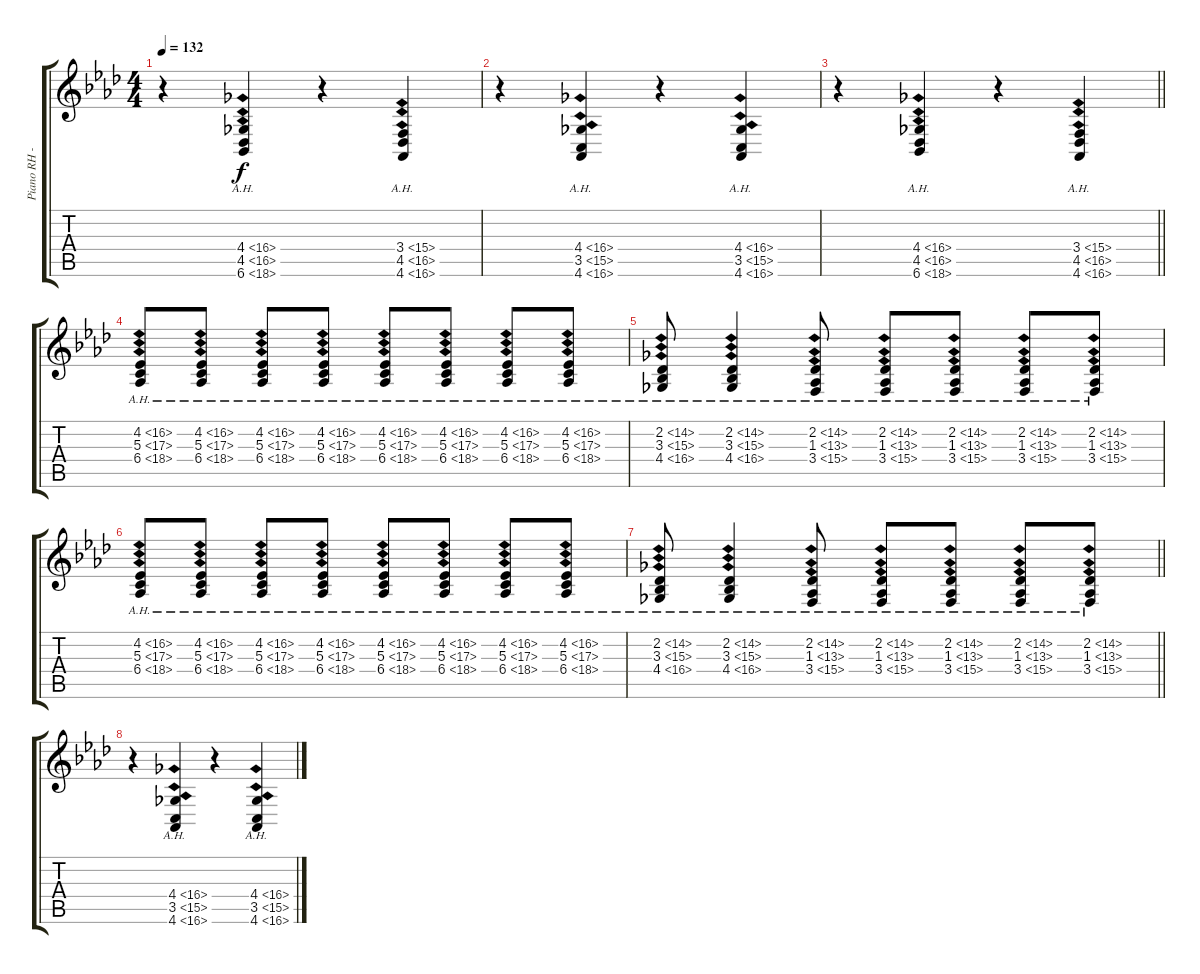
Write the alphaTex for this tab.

\track ("Piano RH - Elton John" "Piano RH -") {instrument acousticgrandpiano}
\staff {score tabs}
\tuning (E4 B3 G3 D3 A2 E2) {hide}
\ts (4 4)
\tempo 132
\clef g2
\ks ab
r.4{dy f} (4.4{ah 12} 4.5{ah 12} 6.6{ah 12}).4 r.4 (3.4{ah 12} 4.5{ah 12} 4.6{ah 12}).4 |
r.4 (4.4{ah 12} 3.5{ah 12} 4.6{ah 12}).4 r.4 (4.4{ah 12} 3.5{ah 12} 4.6{ah 12}).4 |
\barLineRight lightlight
r.4 (4.4{ah 12} 4.5{ah 12} 6.6{ah 12}).4 r.4 (3.4{ah 12} 4.5{ah 12} 4.6{ah 12}).4 |
(4.2{ah 12} 5.3{ah 12} 6.4{ah 12}).8 (4.2{ah 12} 5.3{ah 12} 6.4{ah 12}).8 (4.2{ah 12} 5.3{ah 12} 6.4{ah 12}).8 (4.2{ah 12} 5.3{ah 12} 6.4{ah 12}).8 (4.2{ah 12} 5.3{ah 12} 6.4{ah 12}).8 (4.2{ah 12} 5.3{ah 12} 6.4{ah 12}).8 (4.2{ah 12} 5.3{ah 12} 6.4{ah 12}).8 (4.2{ah 12} 5.3{ah 12} 6.4{ah 12}).8 |
(2.2{ah 12} 3.3{ah 12} 4.4{ah 12}).8 (2.2{ah 12} 3.3{ah 12} 4.4{ah 12}).4 (2.2{ah 12} 1.3{ah 12} 3.4{ah 12}).8 (2.2{ah 12} 1.3{ah 12} 3.4{ah 12}).8 (2.2{ah 12} 1.3{ah 12} 3.4{ah 12}).8 (2.2{ah 12} 1.3{ah 12} 3.4{ah 12}).8 (2.2{ah 12} 1.3{ah 12} 3.4{ah 12}).8 |
(4.2{ah 12} 5.3{ah 12} 6.4{ah 12}).8 (4.2{ah 12} 5.3{ah 12} 6.4{ah 12}).8 (4.2{ah 12} 5.3{ah 12} 6.4{ah 12}).8 (4.2{ah 12} 5.3{ah 12} 6.4{ah 12}).8 (4.2{ah 12} 5.3{ah 12} 6.4{ah 12}).8 (4.2{ah 12} 5.3{ah 12} 6.4{ah 12}).8 (4.2{ah 12} 5.3{ah 12} 6.4{ah 12}).8 (4.2{ah 12} 5.3{ah 12} 6.4{ah 12}).8 |
\barLineRight lightlight
(2.2{ah 12} 3.3{ah 12} 4.4{ah 12}).8 (2.2{ah 12} 3.3{ah 12} 4.4{ah 12}).4 (2.2{ah 12} 1.3{ah 12} 3.4{ah 12}).8 (2.2{ah 12} 1.3{ah 12} 3.4{ah 12}).8 (2.2{ah 12} 1.3{ah 12} 3.4{ah 12}).8 (2.2{ah 12} 1.3{ah 12} 3.4{ah 12}).8 (2.2{ah 12} 1.3{ah 12} 3.4{ah 12}).8 |
r.4 (4.4{ah 12} 3.5{ah 12} 4.6{ah 12}).4 r.4 (4.4{ah 12} 3.5{ah 12} 4.6{ah 12}).4
